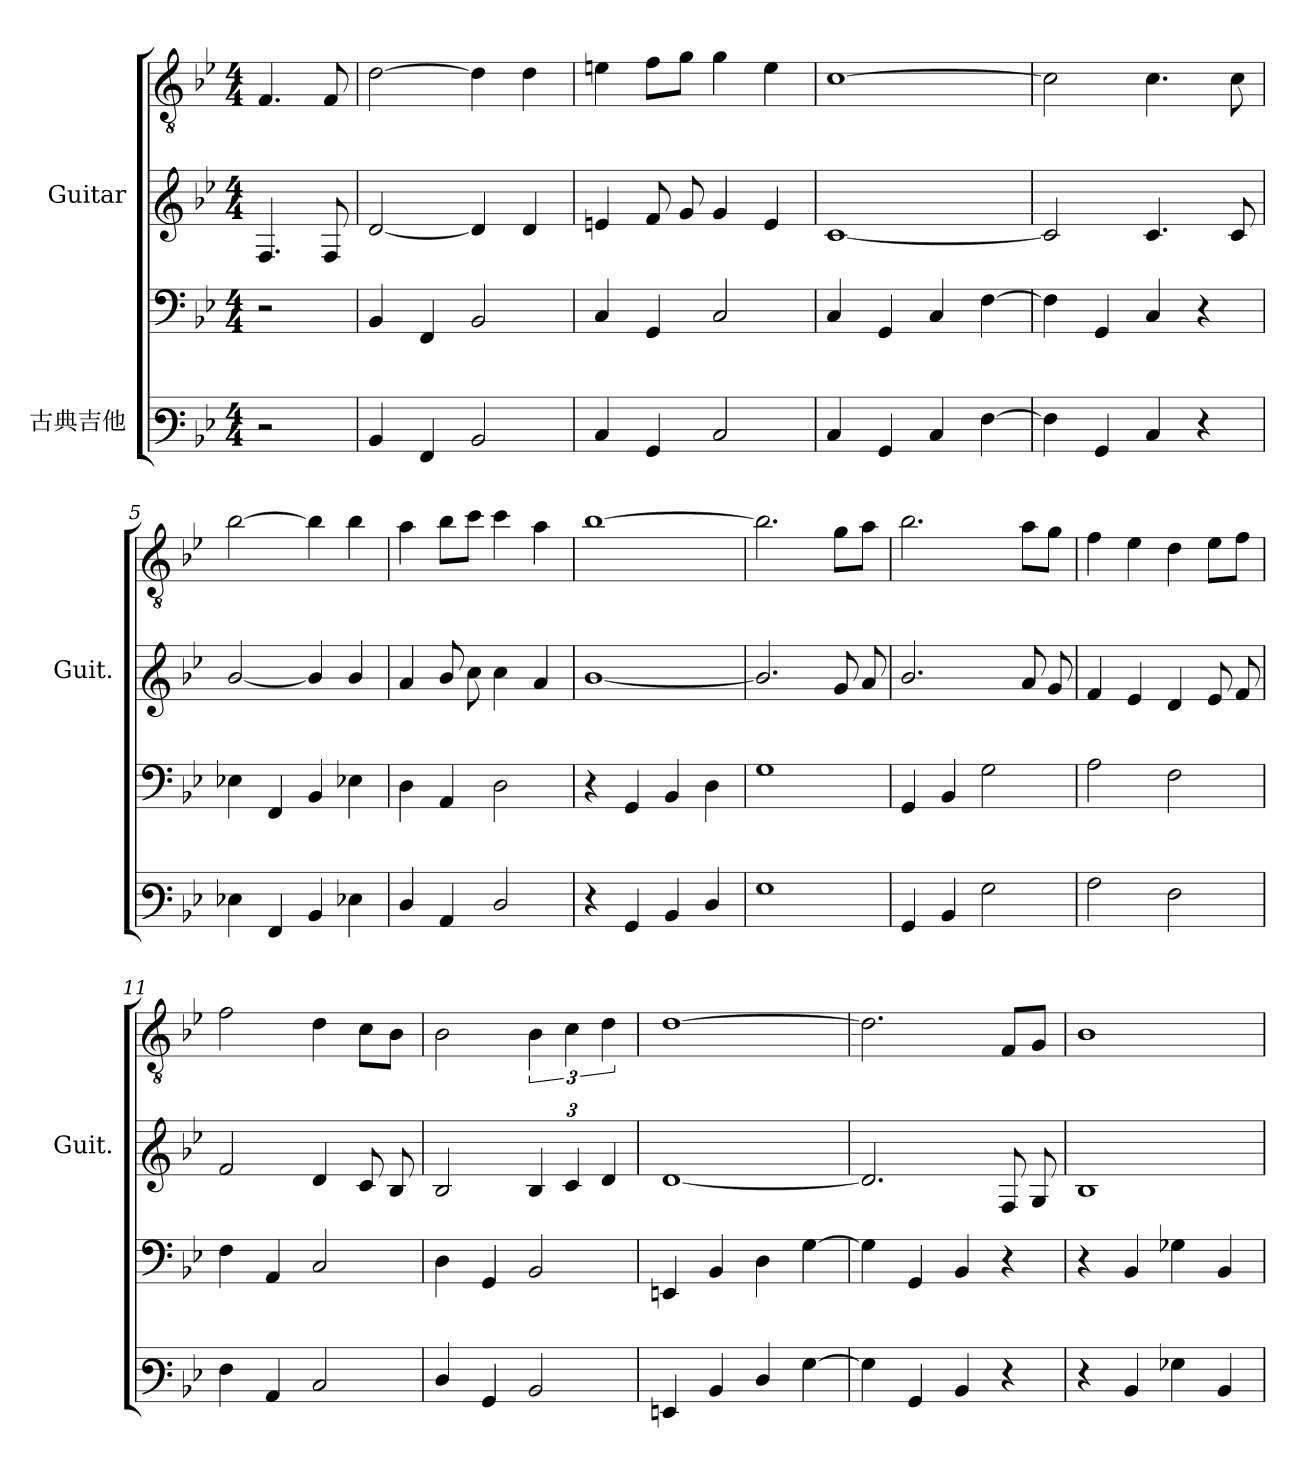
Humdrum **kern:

**kern	**kern	**kern	**kern
*part2	*part2	*part1	*part1
*staff4	*staff3	*staff2	*staff1
*I"古典吉他	*	*I"Guitar	*
*	*	*I'Guit.	*
*stria6	*	*stria6	*
*	*clefF4	*	*clefGv2
*k[b-e-]	*k[b-e-]	*k[b-e-]	*k[b-e-]
*M4/4	*M4/4	*M4/4	*M4/4
=	=	=	=
2r	2r	4.F	4.F/
.	.	8F	8F/
=1	=1	=1	=1
4BB-	4BB-/	[2d	[2d\
4FF	4FF/	.	.
2BB-	2BB-/	4d]	4d\]
.	.	4d	4d\
=2	=2	=2	=2
4C	4C/	4e	4en\
4GG	4GG/	8f	8f\L
.	.	8g	8g\J
2C	2C/	4g	4g\
.	.	4e	4e\
=3	=3	=3	=3
4C	4C/	[1c	[1c
4GG	4GG/	.	.
4C	4C/	.	.
[4F	[4F\	.	.
=4	=4	=4	=4
4F]	4F\]	2c]	2c\]
4GG	4GG/	.	.
4C	4C/	4.c	4.c\
4r	4r	.	.
.	.	8c	8c\
=5	=5	=5	=5
4E-X	4E-X\	[2b-	[2b-\
4FF	4FF/	.	.
4BB-	4BB-/	4b-]	4b-\]
4E-X	4E-X\	4b-	4b-\
=6	=6	=6	=6
4D	4D\	4a	4a\
4AA	4AA/	8b-	8b-\L
.	.	8cc	8cc\J
2D	2D\	4cc	4cc\
.	.	4a	4a\
=7	=7	=7	=7
4r	4r	[1b-	[1b-
4GG	4GG/	.	.
4BB-	4BB-/	.	.
4D	4D\	.	.
=8	=8	=8	=8
1G	1G	2.b-]	2.b-\]
.	.	8g	8g\L
.	.	8a	8a\J
=9	=9	=9	=9
4GG	4GG/	2.b-	2.b-\
4BB-	4BB-/	.	.
2G	2G\	.	.
.	.	8a	8a\L
.	.	8g	8g\J
!!LO:LB:g=z
=10	=10	=10	=10
2A	2A\	4f	4f\
.	.	4e-	4e-\
2F	2F\	4d	4d\
.	.	8e-	8e-\L
.	.	8f	8f\J
=11	=11	=11	=11
4F	4F\	2f	2f\
4AA	4AA/	.	.
2C	2C/	4d	4d\
.	.	8c	8c\L
.	.	8B-	8B-\J
=12	=12	=12	=12
4D	4D\	2B-	2B-\
4GG	4GG/	.	.
*	*	*Xbrackettup	*
2BB-	2BB-/	6B-	6B-\
.	.	6c	6c\
.	.	6d	6d\
=13	=13	=13	=13
4EE	4EEn/	[1d	[1d
4BB-	4BB-/	.	.
4D	4D\	.	.
[4G	[4G\	.	.
=14	=14	=14	=14
4G]	4G\]	2.d]	2.d\]
4GG	4GG/	.	.
4BB-	4BB-/	.	.
4r	4r	8F	8F/L
.	.	8G	8G/J
=15	=15	=15	=15
4r	4r	1B-	1B-
4BB-	4BB-/	.	.
4G-	4G-X\	.	.
4BB-	4BB-/	.	.
=	=	=	=
*-	*-	*-	*-
